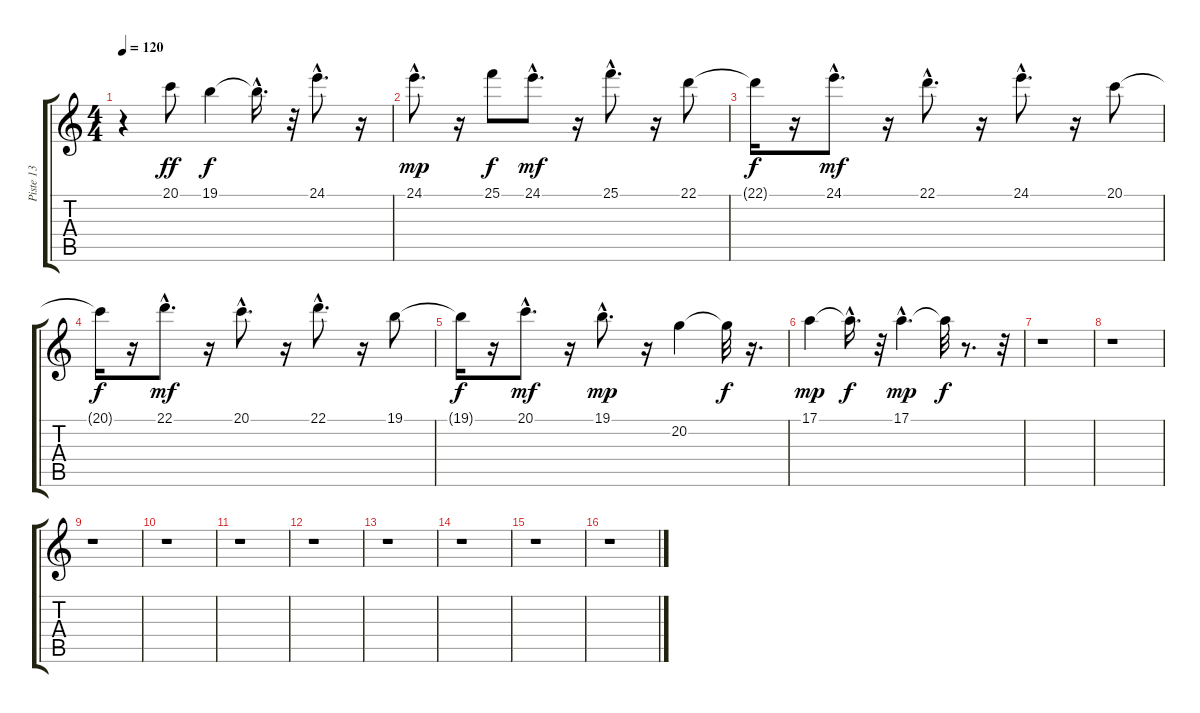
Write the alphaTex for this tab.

\track ("Piste 13" "Piste 13") {instrument musicbox}
\staff {score tabs}
\tuning (E4 B3 G3 D3 A2 E2) {hide}
\ts (4 4)
\tempo 120
\clef g2
\ks c
r.4{dy f} 20.1.8{dy ff} 19.1.4{dy f} 19.1{hac t}.16{d} r.32 24.1{hac}.8{d} r.16 |
24.1{hac}.8{d dy mp} r.16 25.1.8{dy f} 24.1{hac}.8{d dy mf} r.16 25.1{hac}.8{d} r.16 22.1.8 |
22.1{t}.16{dy f} r.16 24.1{hac}.8{d dy mf} r.16 22.1{hac}.8{d} r.16 24.1{hac}.8{d} r.16 20.1.8 |
20.1{t}.16{dy f} r.16 22.1{hac}.8{d dy mf} r.16 20.1{hac}.8{d} r.16 22.1{hac}.8{d} r.16 19.1.8 |
19.1{t}.16{dy f} r.16 20.1{hac}.8{d dy mf} r.16 19.1{hac}.8{d dy mp} r.16 20.2.4 20.2{t}.32{dy f} r.16{d} |
17.1.4{dy mp} 17.1{hac t}.16{d dy f} r.32 17.1{hac}.4{d dy mp} 17.1{t}.32{dy f} r.8{d} r.32 |
r.1 |
r.1 |
r.1 |
r.1 |
r.1 |
r.1 |
r.1 |
r.1 |
r.1 |
r.1
